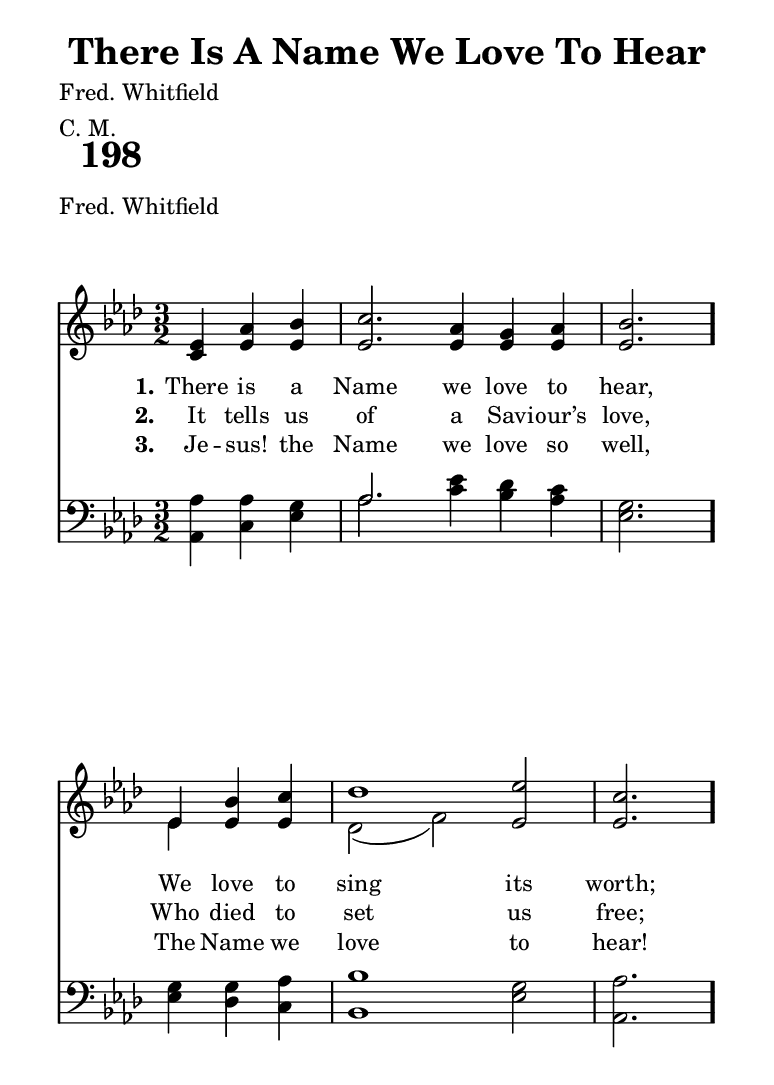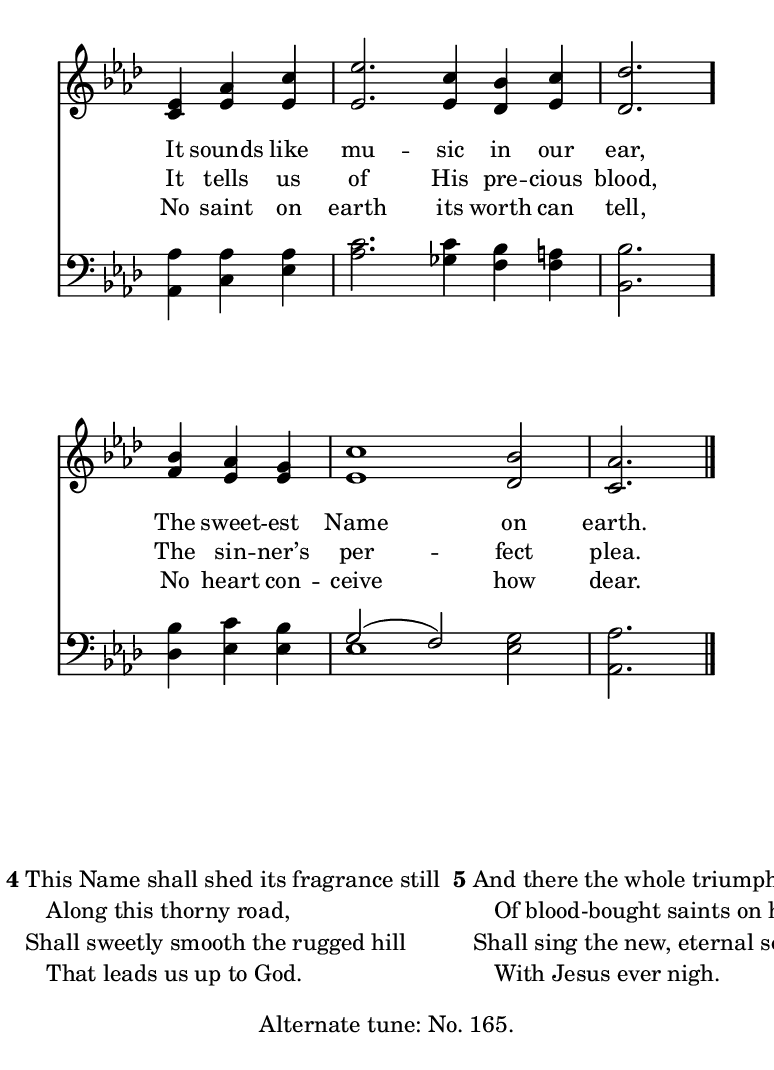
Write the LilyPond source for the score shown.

\include "common/global.ily"
\paper {
  \include "common/paper.ily"
  ragged-last-bottom = ##t
  systems-per-page = ##f
  % decrease system-to-system padding to fit onto page with next score
  system-system-spacing.padding = 2
  system-system-spacing.basic-distance = 2
  scoreTitleMarkup = \markup {
    \override #'(baseline-skip . 3.5)
    \column {
      \override #'(baseline-skip . 3.5)
      \column {
        \fill-line {
          \huge \larger \larger \bold {
            \concat { "  " \fromproperty #'header:hymnnumber }
            \mytitle
            \null
          }
        }
        \fill-line {
          % less lowering (to save vertical space)
          \lower #1 \fromproperty #'header:poet
          \smaller \bold \mysubtitle
          \lower #1 \fromproperty #'header:composer
        }
      }
    }
  }
}

\header{
  hymnnumber = "198"
  title = "There Is A Name We Love To Hear"
  tunename = "Los Angeles"
  meter = "C. M."
  poet = "Fred. Whitfield"
  composer = ""
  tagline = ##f
}

global = {
  \include "common/overrides.ily"
  \override Staff.TimeSignature.style = #'numbered
  \time 3/2
  \override Score.MetronomeMark.transparent = ##t % hide all fermata changes too
  \tempo 4=120
  \key aes \major
  \partial 2.
  \autoBeamOff
}

notesSoprano = {
\global
\relative c' {

  ees4 aes bes | c2. aes4 g aes | bes2.
  ees,4 bes' c | des1 ees2 | c2.
  ees,4 aes c | ees2. c4 bes c | des2.
  bes4 aes g | c1 bes2 | aes2.

  \bar "|."

}
}

notesAlto = {
\global
\relative e' {

  c4 ees ees | ees2. ees4 ees ees | ees2.
  ees4 ees ees | des2( f) ees | ees2.
  c4 ees ees | ees2. ees4 des ees | des2.
  f4 ees ees | ees1 des2 | c2.

}
}

notesTenor = {
\global
\relative a {

  aes4 aes g | aes2. ees'4 des c | g2.
  g4 g aes | bes1 g2 | aes2.
  aes4 aes aes | c2. c4 bes a | bes2.
  bes4 c bes | g2( f) g2 | aes2.

}
}

notesBass = {
\global
\relative f, {

  aes4 c ees | aes2. c4 bes aes | ees2.
  ees4 des c | bes1 ees2 | aes,2.
  aes4 c ees | aes2. ges4 f f | bes,2.
  des4 ees ees | ees1 ees2 | aes,2.

}
}

wordsA = \lyricmode {
\set stanza = "1."

There is a Name we love to hear, \bar "."
We love to sing its worth; \bar "."
It sounds like mu -- sic in our ear, \bar "."
The sweet -- est Name on earth. \bar "."

}

wordsB = \lyricmode {
\set stanza = "2."

It tells us of a Sav -- iour’s love,
Who died to set us free;
It tells us of His pre -- cious blood,
The sin -- ner’s per -- fect plea.

}

wordsC = \lyricmode {
\set stanza = "3."

Je -- sus! the Name we love so well,
The Name we love to hear!
No saint on earth its worth can tell,
No heart con -- ceive how dear.

}

wordsD = \markuplist {

\line { This Name shall shed its fragrance still }
\line { { \hspace #2 } Along this thorny road, }
\line { Shall sweetly smooth the rugged hill }
\line { { \hspace #2 } That leads us up to God. }

}

wordsE = \markuplist {

\line { And there the whole triumphant throng, }
\line { { \hspace #2 } Of blood-bought saints on high, }
\line { Shall sing the new, eternal song }
\line { { \hspace #2 } With Jesus ever nigh. }

}

\score {
  \context ChoirStaff <<
    \context Staff = upper <<
      \set Staff.autoBeaming = ##f
      \set ChoirStaff.systemStartDelimiter = #'SystemStartBar
      \set ChoirStaff.printPartCombineTexts = ##f
      \partcombine #'(2 . 9) \notesSoprano \notesAlto
      \context NullVoice = sopranos { \voiceOne << \notesSoprano >> }
      \context NullVoice = altos { \voiceTwo << \notesAlto >> }
      \context Lyrics = one   \lyricsto sopranos \wordsA
      \context Lyrics = two   \lyricsto sopranos \wordsB
      \context Lyrics = three \lyricsto sopranos \wordsC
    >>
    \context Staff = men <<
      \set Staff.autoBeaming = ##f
      \clef bass
      \set ChoirStaff.printPartCombineTexts = ##f
      \partcombine #'(2 . 9) \notesTenor \notesBass
      \context NullVoice = tenors { \voiceOne << \notesTenor >> }
      \context NullVoice = basses { \voiceTwo << \notesBass >> }
    >>
  >>
  \layout {
    \include "common/layout.ily"
  }
  \midi{
    \include "common/midi.ily"
  }
}

\noPageBreak

\markup { \raise #5 \fill-line {
  \hspace #0.1
  \line{ \bold 4 \column { \wordsD } }
  \hspace #0.1
  \line{ \bold 5 \column { \wordsE } }
  \hspace #0.1
} }

\noPageBreak \markup { \vspace #2 \fill-line { \raise #2 \line { Alternate tune: No. 165. } } }

\version "2.19.49"  % necessary for upgrading to future LilyPond versions.

% vi:set et ts=2 sw=2 ai nocindent syntax=lilypond:
